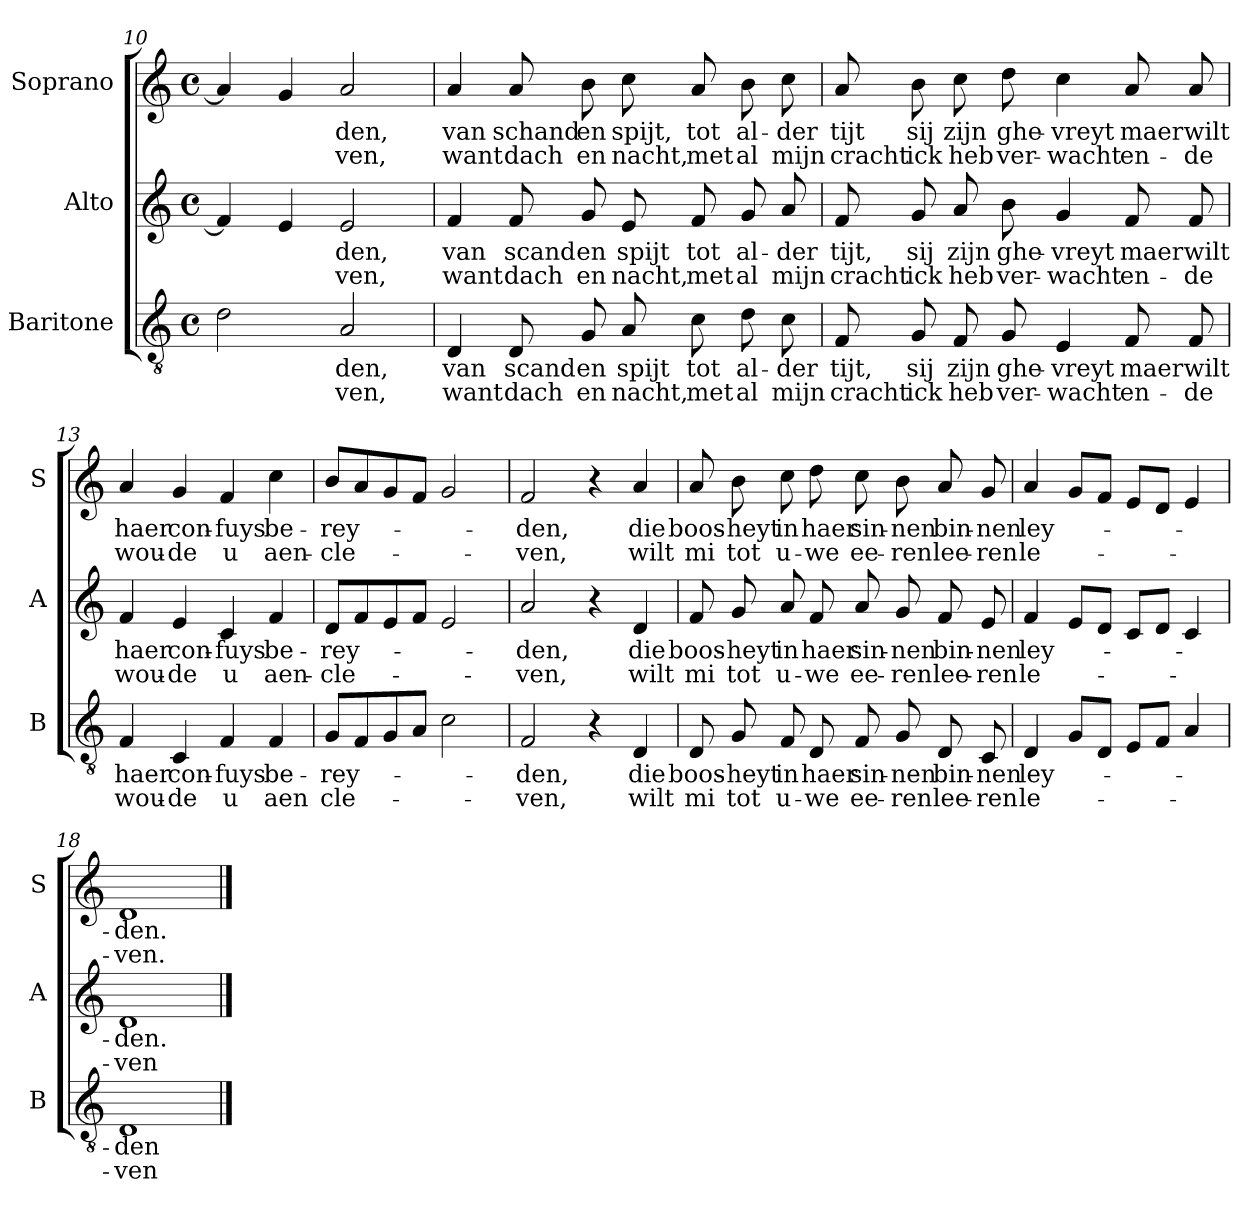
**kern	**text	**text	**kern	**text	**text	**kern	**text	**text
*part3	*part3	*part3	*part2	*part2	*part2	*part1	*part1	*part1
*staff3	*staff3	*staff3	*staff2	*staff2	*staff2	*staff1	*staff1	*staff1
*I"Baritone	*	*	*I"Alto	*	*	*I"Soprano	*	*
*I'B	*	*	*I'A	*	*	*I'S	*	*
*clefGv2	*	*	*clefG2	*	*	*clefG2	*	*
*k[]	*	*	*k[]	*	*	*k[]	*	*
*C:	*	*	*C:	*	*	*C:	*	*
*M4/4	*	*	*M4/4	*	*	*M4/4	*	*
*met(c)	*	*	*met(c)	*	*	*met(c)	*	*
=10	=10	=10	=10	=10	=10	=10	=10	=10
2d\	.	.	4f/]	.	.	4a/]	.	.
.	.	.	4e/	.	.	4g/	.	.
!	!LO:LY:b	!LO:LY:b	!	!LO:LY:b	!LO:LY:b	!	!LO:LY:b	!LO:LY:b
2A/	-den,	-ven,	2e/	-den,	-ven,	2a/	-den,	-ven,
!!LO:PB:g=z
=11	=11	=11	=11	=11	=11	=11	=11	=11
!	!LO:LY:b	!LO:LY:b	!	!LO:LY:b	!LO:LY:b	!	!LO:LY:b	!LO:LY:b
4D/	van	want	4f/	van	want	4a/	van	want
!	!LO:LY:b	!LO:LY:b	!	!LO:LY:b	!LO:LY:b	!	!LO:LY:b	!LO:LY:b
8D/	scand	dach	8f/	scand	dach	8a/	schand	dach
!	!LO:LY:b	!LO:LY:b	!	!LO:LY:b	!LO:LY:b	!	!LO:LY:b	!LO:LY:b
8G/	en	en	8g/	en	en	8b\	en	en
!	!LO:LY:b	!LO:LY:b	!	!LO:LY:b	!LO:LY:b	!	!LO:LY:b	!LO:LY:b
8A/	spijt	nacht,	8e/	spijt	nacht,	8cc\	spijt,	nacht,
!	!LO:LY:b	!LO:LY:b	!	!LO:LY:b	!LO:LY:b	!	!LO:LY:b	!LO:LY:b
8c\	tot	met	8f/	tot	met	8a/	tot	met
!	!LO:LY:b	!LO:LY:b	!	!LO:LY:b	!LO:LY:b	!	!LO:LY:b	!LO:LY:b
8d\	al-	al	8g/	al-	al	8b\	al-	al
!	!LO:LY:b	!LO:LY:b	!	!LO:LY:b	!LO:LY:b	!	!LO:LY:b	!LO:LY:b
8c\	-der	mijn	8a/	-der	mijn	8cc\	-der	mijn
=12	=12	=12	=12	=12	=12	=12	=12	=12
!	!LO:LY:b	!LO:LY:b	!	!LO:LY:b	!LO:LY:b	!	!LO:LY:b	!LO:LY:b
8F/	tijt,	cracht	8f/	tijt,	cracht	8a/	tijt	cracht
!	!LO:LY:b	!LO:LY:b	!	!LO:LY:b	!LO:LY:b	!	!LO:LY:b	!LO:LY:b
8G/	sij	ick	8g/	sij	ick	8b\	sij	ick
!	!LO:LY:b	!LO:LY:b	!	!LO:LY:b	!LO:LY:b	!	!LO:LY:b	!LO:LY:b
8F/	zijn	heb	8a/	zijn	heb	8cc\	zijn	heb
!	!LO:LY:b	!LO:LY:b	!	!LO:LY:b	!LO:LY:b	!	!LO:LY:b	!LO:LY:b
8G/	ghe-	ver-	8b\	ghe-	ver-	8dd\	ghe-	ver-
!	!LO:LY:b	!LO:LY:b	!	!LO:LY:b	!LO:LY:b	!	!LO:LY:b	!LO:LY:b
4E/	-vreyt	-wacht	4g/	-vreyt	-wacht	4cc\	-vreyt	-wacht
!	!LO:LY:b	!LO:LY:b	!	!LO:LY:b	!LO:LY:b	!	!LO:LY:b	!LO:LY:b
8F/	maer	en-	8f/	maer	en-	8a/	maer	en-
!	!LO:LY:b	!LO:LY:b	!	!LO:LY:b	!LO:LY:b	!	!LO:LY:b	!LO:LY:b
8F/	wilt	-de	8f/	wilt	-de	8a/	wilt	-de
=13	=13	=13	=13	=13	=13	=13	=13	=13
!	!LO:LY:b	!LO:LY:b	!	!LO:LY:b	!LO:LY:b	!	!LO:LY:b	!LO:LY:b
4F/	haer	wou-	4f/	haer	wou-	4a/	haer	wou-
!	!LO:LY:b	!LO:LY:b	!	!LO:LY:b	!LO:LY:b	!	!LO:LY:b	!LO:LY:b
4C/	con-	-de	4e/	con-	-de	4g/	con-	-de
!	!LO:LY:b	!LO:LY:b	!	!LO:LY:b	!LO:LY:b	!	!LO:LY:b	!LO:LY:b
4F/	-fuys	u	4c/	-fuys	u	4f/	-fuys	u
!	!LO:LY:b	!LO:LY:b	!	!LO:LY:b	!LO:LY:b	!	!LO:LY:b	!LO:LY:b
4F/	be-	aen	4f/	be-	aen-	4cc\	be-	aen-
=14	=14	=14	=14	=14	=14	=14	=14	=14
!	!LO:LY:b	!LO:LY:b	!	!LO:LY:b	!LO:LY:b	!	!LO:LY:b	!LO:LY:b
8G/L	-rey-	cle-	8d/L	-rey-	-cle-	8b/L	-rey-	-cle-
8F/	.	.	8f/	.	.	8a/	.	.
8G/	.	.	8e/	.	.	8g/	.	.
8A/J	.	.	8f/J	.	.	8f/J	.	.
2c\	.	.	2e/	.	.	2g/	.	.
!!LO:LB:g=z
=15	=15	=15	=15	=15	=15	=15	=15	=15
!	!LO:LY:b	!LO:LY:b	!	!LO:LY:b	!LO:LY:b	!	!LO:LY:b	!LO:LY:b
2F/	-den,	-ven,	2a/	-den,	-ven,	2f/	-den,	-ven,
4r	.	.	4r	.	.	4r	.	.
!	!LO:LY:b	!LO:LY:b	!	!LO:LY:b	!LO:LY:b	!	!LO:LY:b	!LO:LY:b
4D/	die	wilt	4d/	die	wilt	4a/	die	wilt
=16	=16	=16	=16	=16	=16	=16	=16	=16
!	!LO:LY:b	!LO:LY:b	!	!LO:LY:b	!LO:LY:b	!	!LO:LY:b	!LO:LY:b
8D/	boos-	mi	8f/	boos-	mi	8a/	boos-	mi
!	!LO:LY:b	!LO:LY:b	!	!LO:LY:b	!LO:LY:b	!	!LO:LY:b	!LO:LY:b
8G/	-heyt	tot	8g/	-heyt	tot	8b\	-heyt	tot
!	!LO:LY:b	!LO:LY:b	!	!LO:LY:b	!LO:LY:b	!	!LO:LY:b	!LO:LY:b
8F/	in	u-	8a/	in	u-	8cc\	in	u-
!	!LO:LY:b	!LO:LY:b	!	!LO:LY:b	!LO:LY:b	!	!LO:LY:b	!LO:LY:b
8D/	haer	-we	8f/	haer	-we	8dd\	haer	-we
!	!LO:LY:b	!LO:LY:b	!	!LO:LY:b	!LO:LY:b	!	!LO:LY:b	!LO:LY:b
8F/	sin-	ee-	8a/	sin-	ee-	8cc\	sin-	ee-
!	!LO:LY:b	!LO:LY:b	!	!LO:LY:b	!LO:LY:b	!	!LO:LY:b	!LO:LY:b
8G/	-nen	-ren	8g/	-nen	-ren	8b\	-nen	-ren
!	!LO:LY:b	!LO:LY:b	!	!LO:LY:b	!LO:LY:b	!	!LO:LY:b	!LO:LY:b
8D/	bin-	lee-	8f/	bin-	lee-	8a/	bin-	lee-
!	!LO:LY:b	!LO:LY:b	!	!LO:LY:b	!LO:LY:b	!	!LO:LY:b	!LO:LY:b
8C/	-nen	-ren	8e/	-nen	-ren	8g/	-nen	-ren
=17	=17	=17	=17	=17	=17	=17	=17	=17
!	!LO:LY:b	!LO:LY:b	!	!LO:LY:b	!LO:LY:b	!	!LO:LY:b	!LO:LY:b
4D/	ley-	le-	4f/	ley-	le-	4a/	ley-	le-
8G/L	.	.	8e/L	.	.	8g/L	.	.
8D/J	.	.	8d/J	.	.	8f/J	.	.
8E/L	.	.	8c/L	.	.	8e/L	.	.
8F/J	.	.	8d/J	.	.	8d/J	.	.
4A/	.	.	4c/	.	.	4e/	.	.
=18	=18	=18	=18	=18	=18	=18	=18	=18
!	!LO:LY:b	!LO:LY:b	!	!LO:LY:b	!LO:LY:b	!	!LO:LY:b	!LO:LY:b
1D	-den	-ven	1d	-den.	-ven	1d	-den.	-ven.
==	==	==	==	==	==	==	==	==
*-	*-	*-	*-	*-	*-	*-	*-	*-
